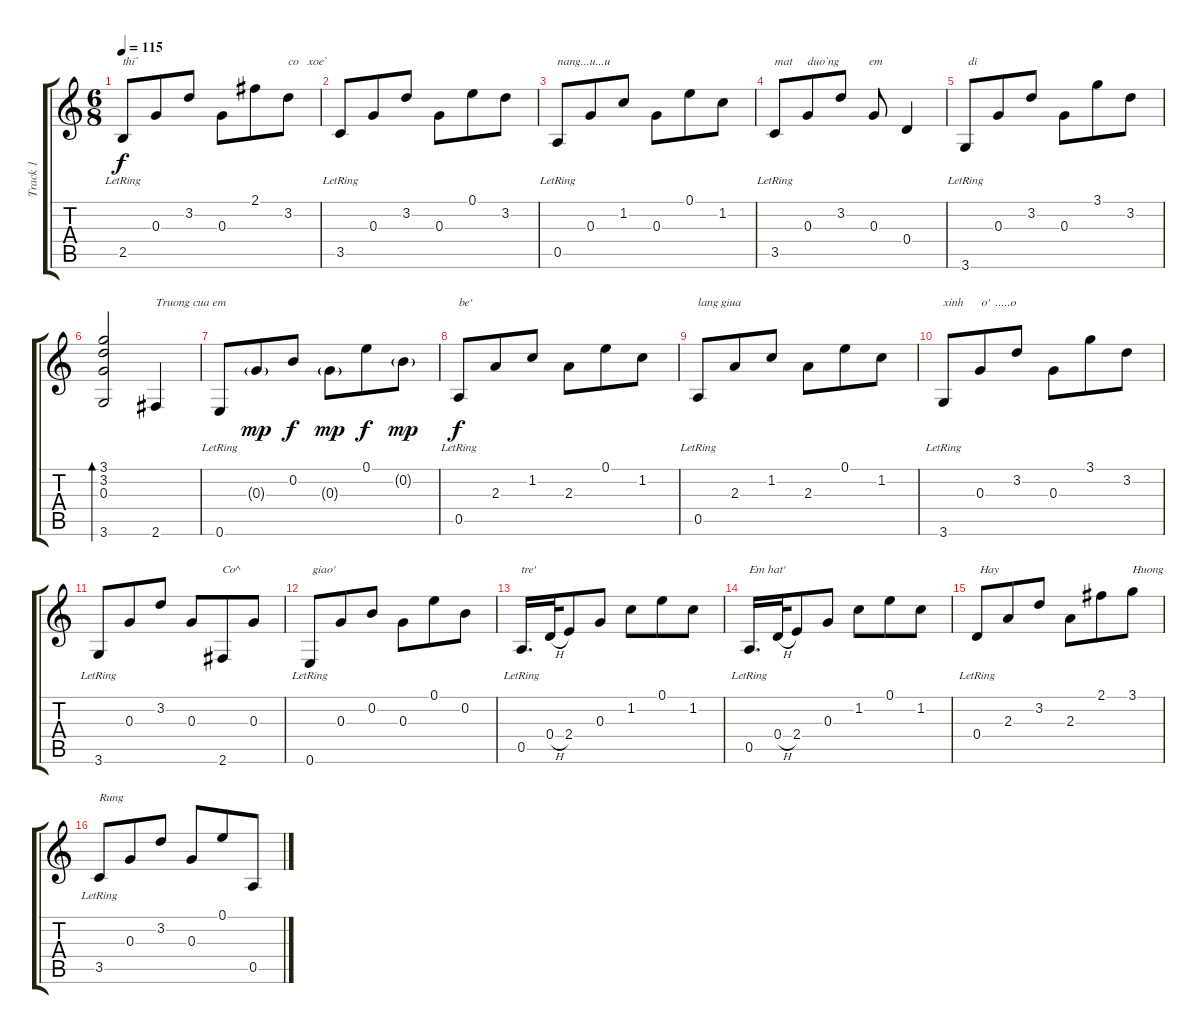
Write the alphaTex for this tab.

\track ("Track 1" "Track 1") {instrument acousticguitarsteel}
\staff {score tabs}
\tuning (E4 B3 G3 D3 A2 E2) {hide}
\ts (6 8)
\tempo 115
\clef g2
\ks c
2.5{lr}.8{txt "thi`" dy f} 0.3.8 3.2.8 0.3.8 2.1.8 3.2.8{txt "co   xoe`"} |
3.5{lr}.8 0.3.8 3.2.8 0.3.8 0.1.8 3.2.8 |
0.5{lr}.8{txt "nang...u...u"} 0.3.8 1.2.8 0.3.8 0.1.8 1.2.8 |
3.5{lr}.8{txt "mat     duo`ng          em"} 0.3.8 3.2.8 0.3.8 0.4.4 |
3.6{lr}.8{txt " di"} 0.3.8 3.2.8 0.3.8 3.1.8 3.2.8 |
(3.1 3.2 0.3 3.6).2{bd 480} 2.6.4{txt "Truong cua em "} |
0.6{lr}.8 0.3{g}.8{dy mp} 0.2.8{dy f} 0.3{g}.8{dy mp} 0.1.8{dy f} 0.2{g}.8{dy mp} |
0.5{lr}.8{txt "be'" dy f} 2.3.8 1.2.8 2.3.8 0.1.8 1.2.8 |
0.5{lr}.8{txt "lang giua"} 2.3.8 1.2.8 2.3.8 0.1.8 1.2.8 |
3.6{lr}.8{txt "xinh      o'  .....o"} 0.3.8 3.2.8 0.3.8 3.1.8 3.2.8 |
3.6{lr}.8 0.3.8 3.2.8 0.3.8 2.6.8{txt "Co^"} 0.3.8 |
0.6{lr}.8{txt " giao'"} 0.3.8 0.2.8 0.3.8 0.1.8 0.2.8 |
0.5{lr}.16{d txt "tre'"} 0.4{h}.32 2.4.8 0.3.8 1.2.8 0.1.8 1.2.8 |
0.5{lr}.16{d txt "Em hat' "} 0.4{h}.32 2.4.8 0.3.8 1.2.8 0.1.8 1.2.8 |
0.4{lr}.8{txt " Hay"} 2.3.8 3.2.8 2.3.8 2.1.8 3.1.8{txt "Huong"} |
3.5{lr}.8{txt "Rung"} 0.3.8 3.2.8 0.3.8 0.1.8 0.5.8
